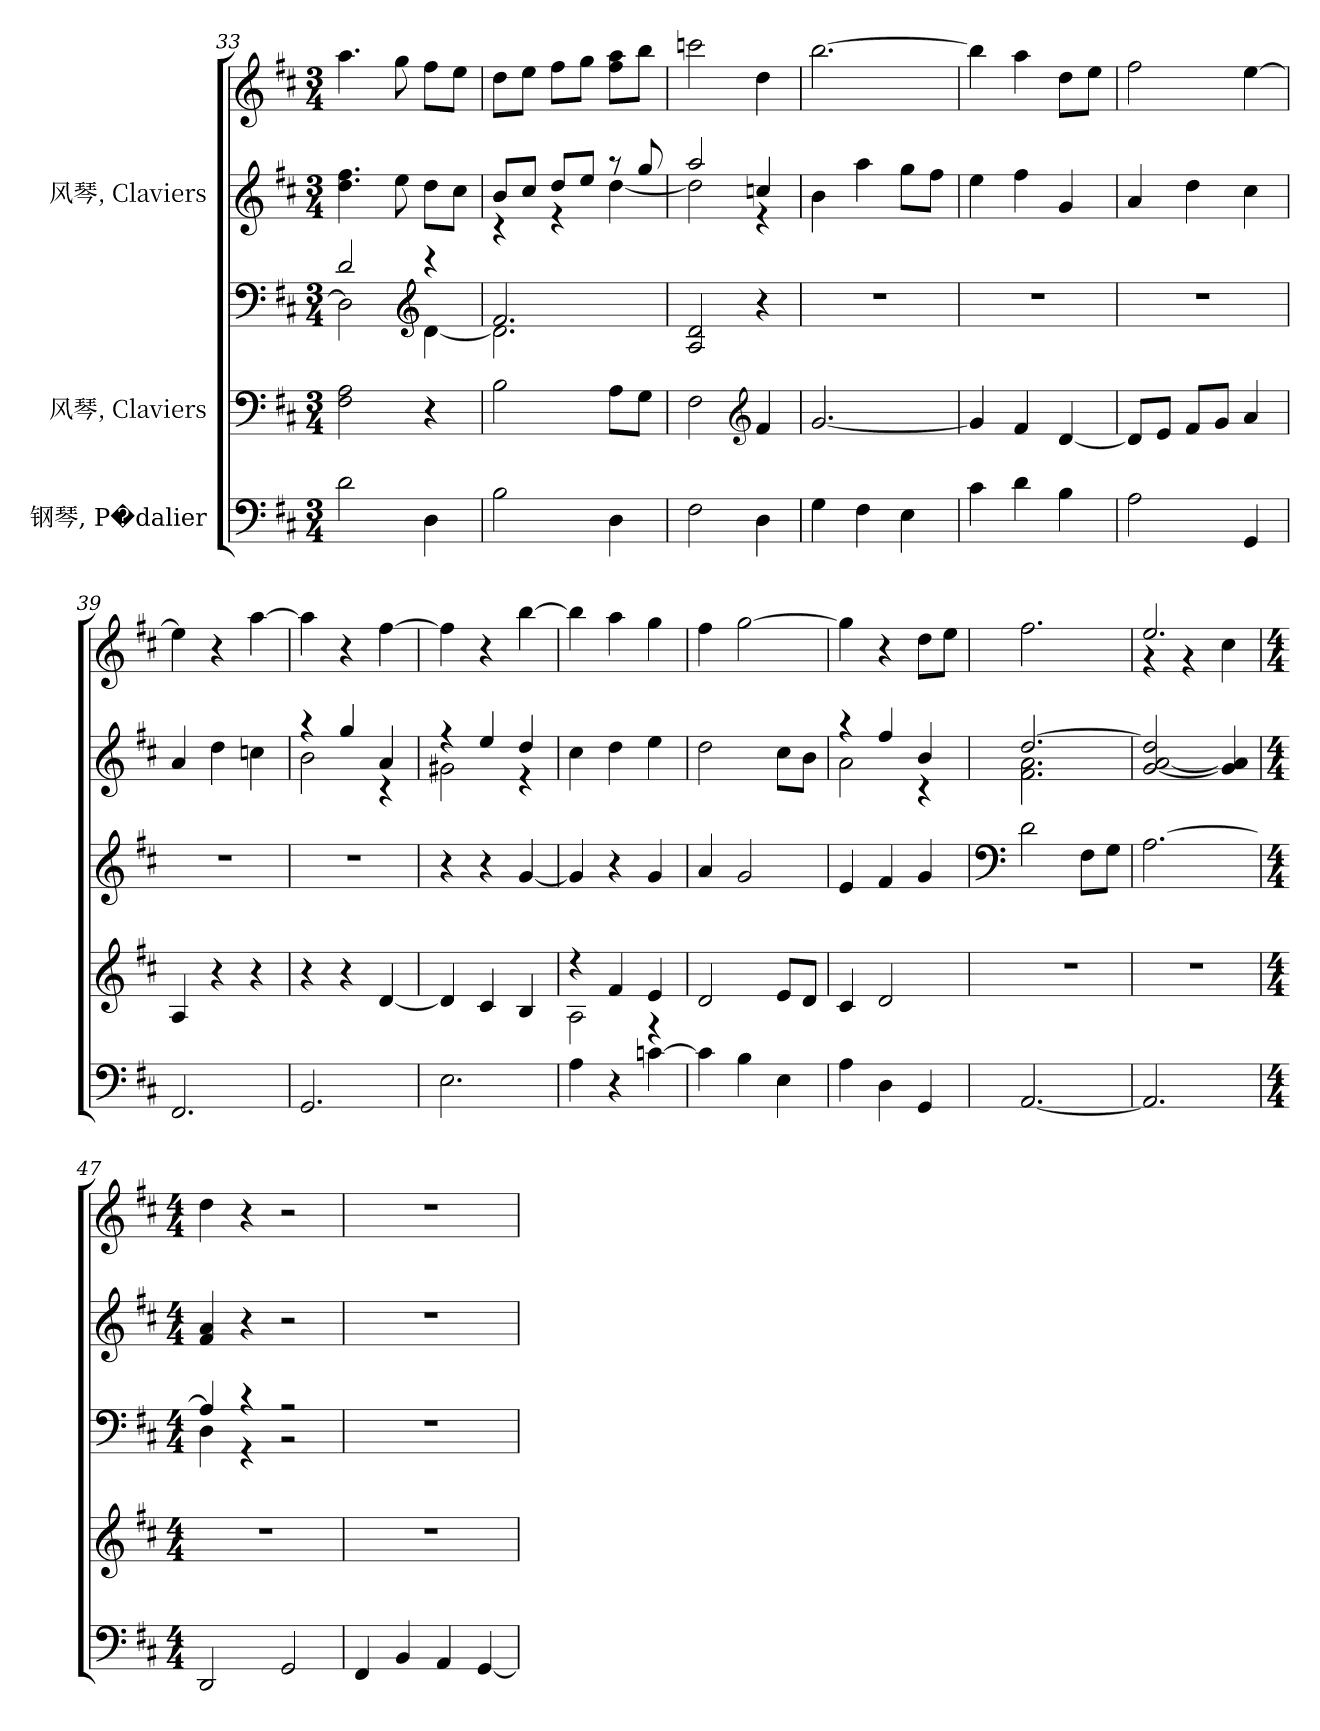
**kern	**kern	**kern	**kern	**kern
*part3	*part2	*part2	*part1	*part1
*staff5	*staff4	*staff3	*staff2	*staff1
*I"钢琴, P�dalier	*I"风琴, Claviers	*	*I"风琴, Claviers	*
*clefF4	*clefF4	*clefF4	*clefG2	*clefG2
*k[f#c#]	*k[f#c#]	*k[f#c#]	*k[f#c#]	*k[f#c#]
*M3/4	*M3/4	*M3/4	*M3/4	*M3/4
=33	=33	=33	=33	=33
*	*	*^	*	*
2d\	2F#\ 2A\	2d/	2D\]	4.dd\ 4.ff#\	4.aa\
.	.	.	.	8ee\	8gg\
*	*	*clefG2	*	*	*
4D\	4r	4r	[4d\	8dd\L	8ff#\L
.	.	.	.	8cc#\J	8ee\J
!!LO:PB:g=z
=34	=34	=34	=34	=34	=34
*	*	*	*	*^	*
2B\	2B\	2.f#/	2.d\]	8b/L	4r	8dd\L
.	.	.	.	8cc#/J	.	8ee\J
.	.	.	.	8dd/L	4r	8ff#\L
.	.	.	.	8ee/J	.	8gg\J
4D\	8A\L	.	.	8r	[4dd\	8ff#\ 8aa\L
.	8G\J	.	.	8gg/	.	8bb\J
*	*	*v	*v	*	*	*
=35	=35	=35	=35	=35	=35
2F#\	2F#\	2A/ 2d/	2aa/	2dd\]	2cccn\
*	*clefG2	*	*	*	*
4D\	4f#/	4r	4ccn/	4r	4dd\
*	*	*	*v	*v	*
=36	=36	=36	=36	=36
4G\	[2.g/	2.r	4b\	[2.bb\
4F#\	.	.	4aa\	.
4E\	.	.	8gg\L	.
.	.	.	8ff#\J	.
=37	=37	=37	=37	=37
4c#\	4g/]	2.r	4ee\	4bb\]
4d\	4f#/	.	4ff#\	4aa\
4B\	[4d/	.	4g/	8dd\L
.	.	.	.	8ee\J
=38	=38	=38	=38	=38
2A\	8d/L]	2.r	4a/	2ff#\
.	8e/J	.	.	.
.	8f#/L	.	4dd\	.
.	8g/J	.	.	.
4GG/	4a/	.	4cc#\	[4ee\
=39	=39	=39	=39	=39
2.FF#/	4A/	2.r	4a/	4ee\]
.	4r	.	4dd\	4r
.	4r	.	4ccn\	[4aa\
=40	=40	=40	=40	=40
*	*	*	*^	*
2.GG/	4r	2.r	4r	2b\	4aa\]
.	4r	.	4gg/	.	4r
.	[4d/	.	4a/	4r	[4ff#\
!!LO:LB:g=z
=41	=41	=41	=41	=41	=41
2.E\	4d/]	4r	4r	2g#X\	4ff#\]
.	4c#/	4r	4ee/	.	4r
.	4B/	[4g/	4dd/	4r	[4bb\
*	*	*	*v	*v	*
=42	=42	=42	=42	=42
*	*^	*	*	*
4A\	4r	2A\	4g/]	4cc#\	4bb\]
4r	4f#/	.	4r	4dd\	4aa\
[4cn\	4e/	4r	4g/	4ee\	4gg\
*	*v	*v	*	*	*
=43	=43	=43	=43	=43
4c\]	2d/	4a/	2dd\	4ff#\
4B\	.	2g/	.	[2gg\
4E\	8e/L	.	8cc#\L	.
.	8d/J	.	8b\J	.
=44	=44	=44	=44	=44
*	*	*	*^	*
4A\	4c#/	4e/	4r	2a\	4gg\]
4D\	2d/	4f#/	4ff#/	.	4r
4GG/	.	4g/	4b/	4r	8dd\L
.	.	.	.	.	8ee\J
=45	=45	=45	=45	=45	=45
*	*	*clefF4	*	*	*
[2.AA/	2.r	2d\	[2.dd/	2.f#\ 2.a\	2.ff#\
.	.	8F#\L	.	.	.
.	.	8G\J	.	.	.
*	*	*	*v	*v	*
=46	=46	=46	=46	=46
*	*	*	*	*^
2.AA/]	2.r	[2.A\	[2g/ [2a/ 2dd/]	2.ee/	4r
.	.	.	.	.	4r
.	.	.	4g/] 4a/]	.	4cc#\
*	*	*	*	*v	*v
=47	=47	=47	=47	=47
*M4/4	*M4/4	*M4/4	*M4/4	*M4/4
*	*	*^	*	*
2DD/	1r	4A/]	4D\	4f#/ 4a/	4dd\
.	.	4r	4r	4r	4r
2GG/	.	2r	2r	2r	2r
*	*	*v	*v	*	*
=48	=48	=48	=48	=48
4FF#/	1r	1r	1r	1r
4BB/	.	.	.	.
4AA/	.	.	.	.
[4GG/	.	.	.	.
=	=	=	=	=
*-	*-	*-	*-	*-
